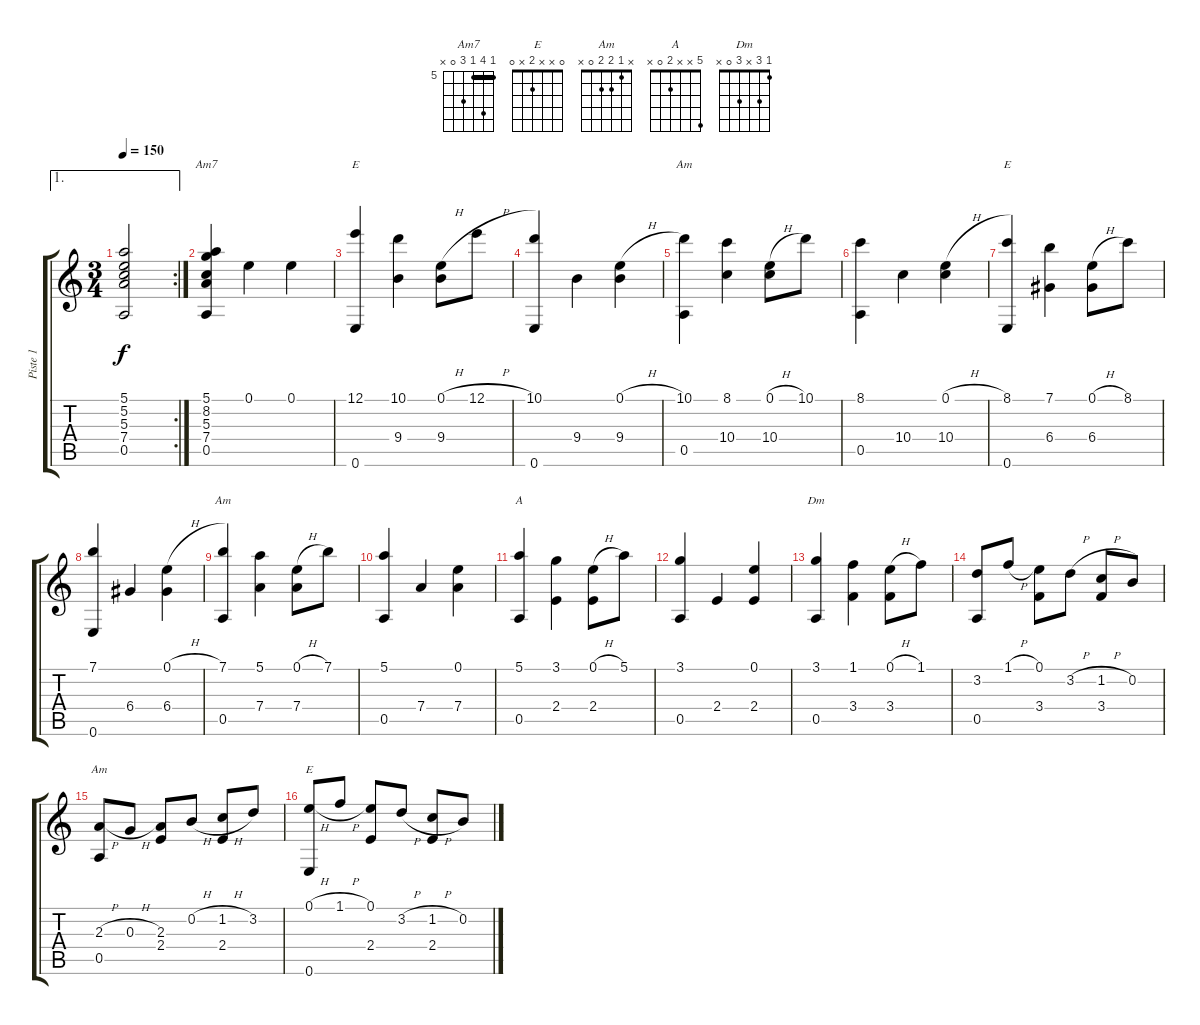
\track ("Piste 1" "Piste 1") {instrument acousticguitarsteel}
\staff {score tabs}
\tuning (E4 B3 G3 D3 A2 E2) {hide}
\chord ("Am7" 5 8 5 7 0 x) {firstfret 5 barre 5}
\chord ("E" 12 x x 9 x 0) {firstfret 9}
\chord ("Am" 8 x x 10 0 x) {firstfret 8}
\chord ("E" 0 x x 6 x 0) {firstfret 6}
\chord ("Am" 5 x x 7 0 x) {firstfret 5}
\chord ("A" 5 x x 2 0 x)
\chord ("Dm" 1 3 x 3 0 x)
\chord ("Am" x 1 2 2 0 x)
\chord ("E" 0 x x 2 x 0)
\ae 1
\rc 2
\ts (3 4)
\tempo 150
\clef g2
\ks c
(5.1 5.2 5.3 7.4 0.5).2{dy f} |
(5.1 8.2 5.3 7.4 0.5).4{ch "Am7"} 0.1.4 0.1.4 |
(12.1 0.6).4{ch "E"} (10.1 9.4).4 (0.1{h} 9.4).8 12.1{h}.8 |
(10.1 0.6).4 9.4.4 (0.1{h} 9.4).4 |
(10.1 0.5).4{ch "Am"} (8.1 10.4).4 (0.1{h} 10.4).8 10.1.8 |
(8.1 0.5).4 10.4.4 (0.1{h} 10.4).4 |
(8.1 0.6).4{ch "E"} (7.1 6.4).4 (0.1{h} 6.4).8 8.1.8 |
(7.1 0.6).4 6.4.4 (0.1{h} 6.4).4 |
(7.1 0.5).4{ch "Am"} (5.1 7.4).4 (0.1{h} 7.4).8 7.1.8 |
(5.1 0.5).4 7.4.4 (0.1 7.4).4 |
(5.1 0.5).4{ch "A"} (3.1 2.4).4 (0.1{h} 2.4).8 5.1.8 |
(3.1 0.5).4 2.4.4 (0.1 2.4).4 |
(3.1 0.5).4{ch "Dm"} (1.1 3.4).4 (0.1{h} 3.4).8 1.1.8 |
(3.2 0.5).8 1.1{h}.8 (0.1 3.4).8 3.2{h}.8 (1.2{h} 3.4).8 0.2.8 |
(2.3{h} 0.5).8{ch "Am"} 0.3{h}.8 (2.3 2.4).8 0.2{h}.8 (1.2{h} 2.4).8 3.2.8 |
(0.1{h} 0.6).8{ch "E"} 1.1{h}.8 (0.1 2.4).8 3.2{h}.8 (1.2{h} 2.4).8 0.2.8
